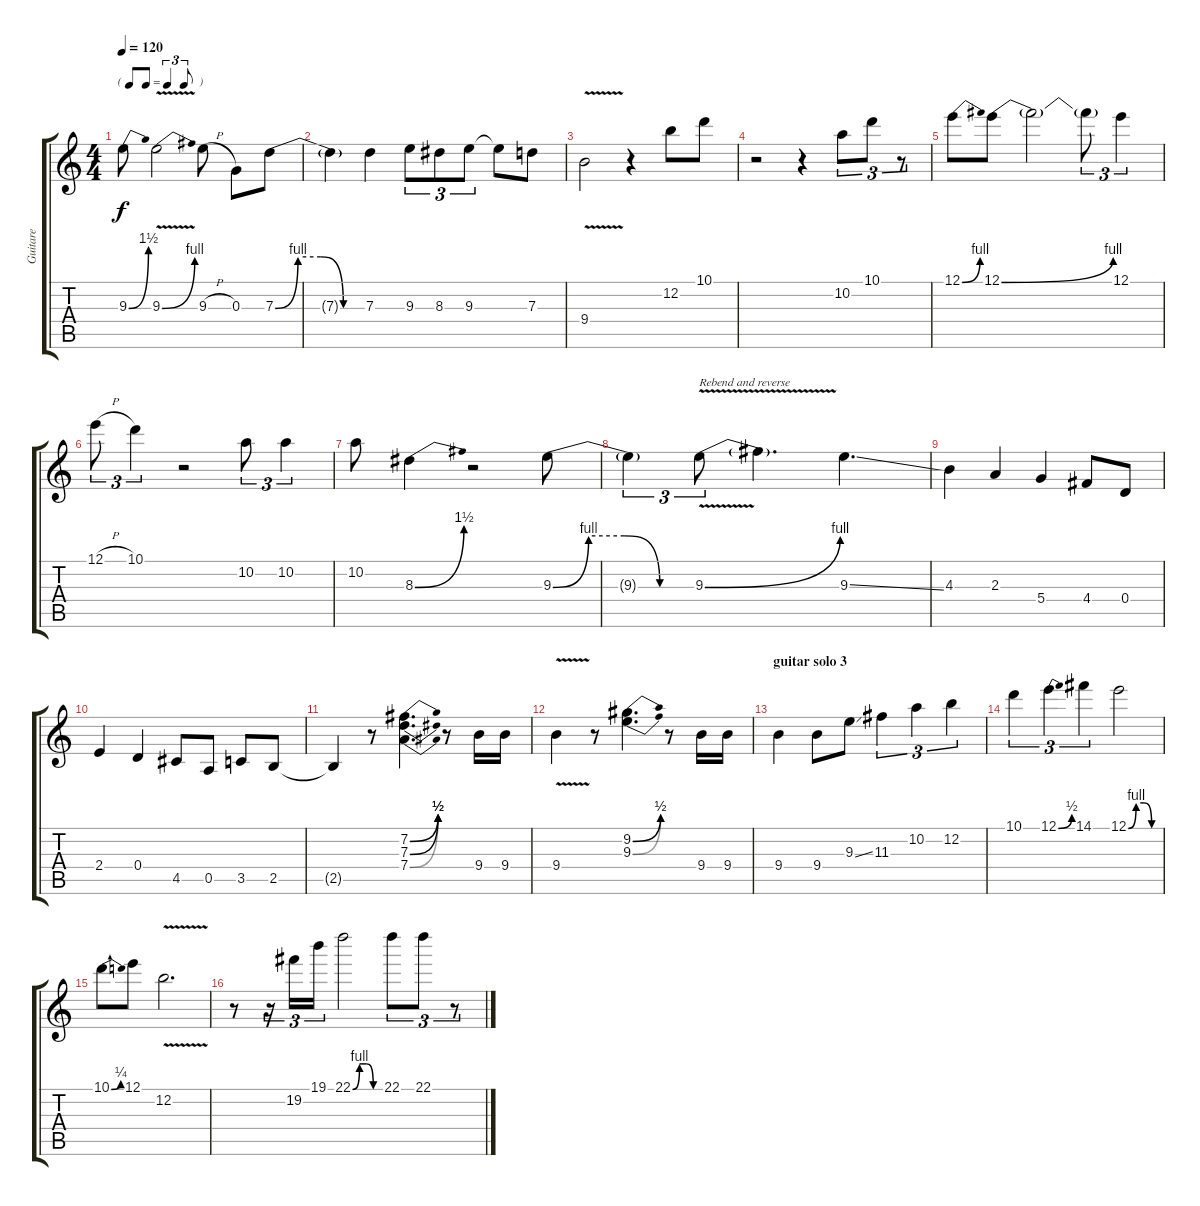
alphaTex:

\track ("Guitare" "Guitare") {instrument electricguitarclean}
\staff {score tabs}
\tuning (E4 B3 G3 D3 A2 E2) {hide}
\ts (4 4)
\tf triplet8th
\tempo 120
\clef g2
\ks c
9.3{be (bend 0 0 60 6)}.8{dy f} 9.3{be (bend 0 0 60 4) v}.2 9.3{h}.8 0.3.8 7.3{be (custom 0 0 15 4 30 4 45 0 60 0)}.8 |
7.3{t}.4 7.3.4 9.3.8{tu (3 2)} 8.3.8{tu (3 2)} 9.3.8{tu (3 2)} 9.3{t}.8 7.3.8 |
9.4{v}.2 r.4 12.2.8 10.1.8 |
r.2 r.4 10.2.8{tu (3 2)} 10.1.8{tu (3 2)} r.8{tu (3 2)} |
12.1{be (bend 0 0 60 4)}.8 12.1{be (bend 0 0 60 4)}.8 12.1{t}.2 12.1{t}.8{tu (3 2)} 12.1.4{tu (3 2)} |
12.1{h}.8{tu (3 2)} 10.1.4{tu (3 2)} r.2 10.2.8{tu (3 2)} 10.2.4{tu (3 2)} |
10.2.8 8.3{be (bend 0 0 60 6)}.4 r.2 9.3{be (custom 0 0 15 4 30 4 45 0 60 0)}.8 |
9.3{t}.4{tu (3 2)} 9.3{be (bend 0 0 60 4) v}.8{tu (3 2) txt "Rebend and reverse"} 9.3{t}.4{d} 9.3{ss}.4{d} |
4.3.4 2.3.4 5.4.4 4.4.8 0.4.8 |
2.4.4 0.4.4 4.5.8 0.5.8 3.5.8 2.5.8 |
2.5{t}.4 r.8 (7.2{be (bend 0 0 60 2)} 7.3{be (bend 0 0 60 2)} 7.4{be (bend 0 0 60 2)}).4{d} r.8 9.4.16 9.4.16 |
9.4{v}.4 r.8 (9.2{be (bend 0 0 60 2)} 9.3{be (bend 0 0 60 2)}).4{d} r.8 9.4.16 9.4.16 |
\section ("" "guitar solo 3")
9.4.4 9.4.8 9.3{ss}.8 11.3.4{tu (3 2)} 10.2.4{tu (3 2)} 12.2.4{tu (3 2)} |
10.1.4{tu (3 2)} 12.1{be (bend 0 0 60 2)}.4{tu (3 2)} 14.1.4{tu (3 2)} 12.1{be (custom 0 0 15 4 30 4 45 0 60 0)}.2 |
10.1{be (bend 0 0 60 1)}.8 12.1.8 12.2{v}.2{d} |
r.8 r.16{tu (3 2)} 19.2.16{tu (3 2)} 19.1.16{tu (3 2)} 22.1{be (custom 0 0 15 4 30 4 45 0 60 0)}.2 22.1.8{tu (3 2)} 22.1.8{tu (3 2)} r.8{tu (3 2)}
